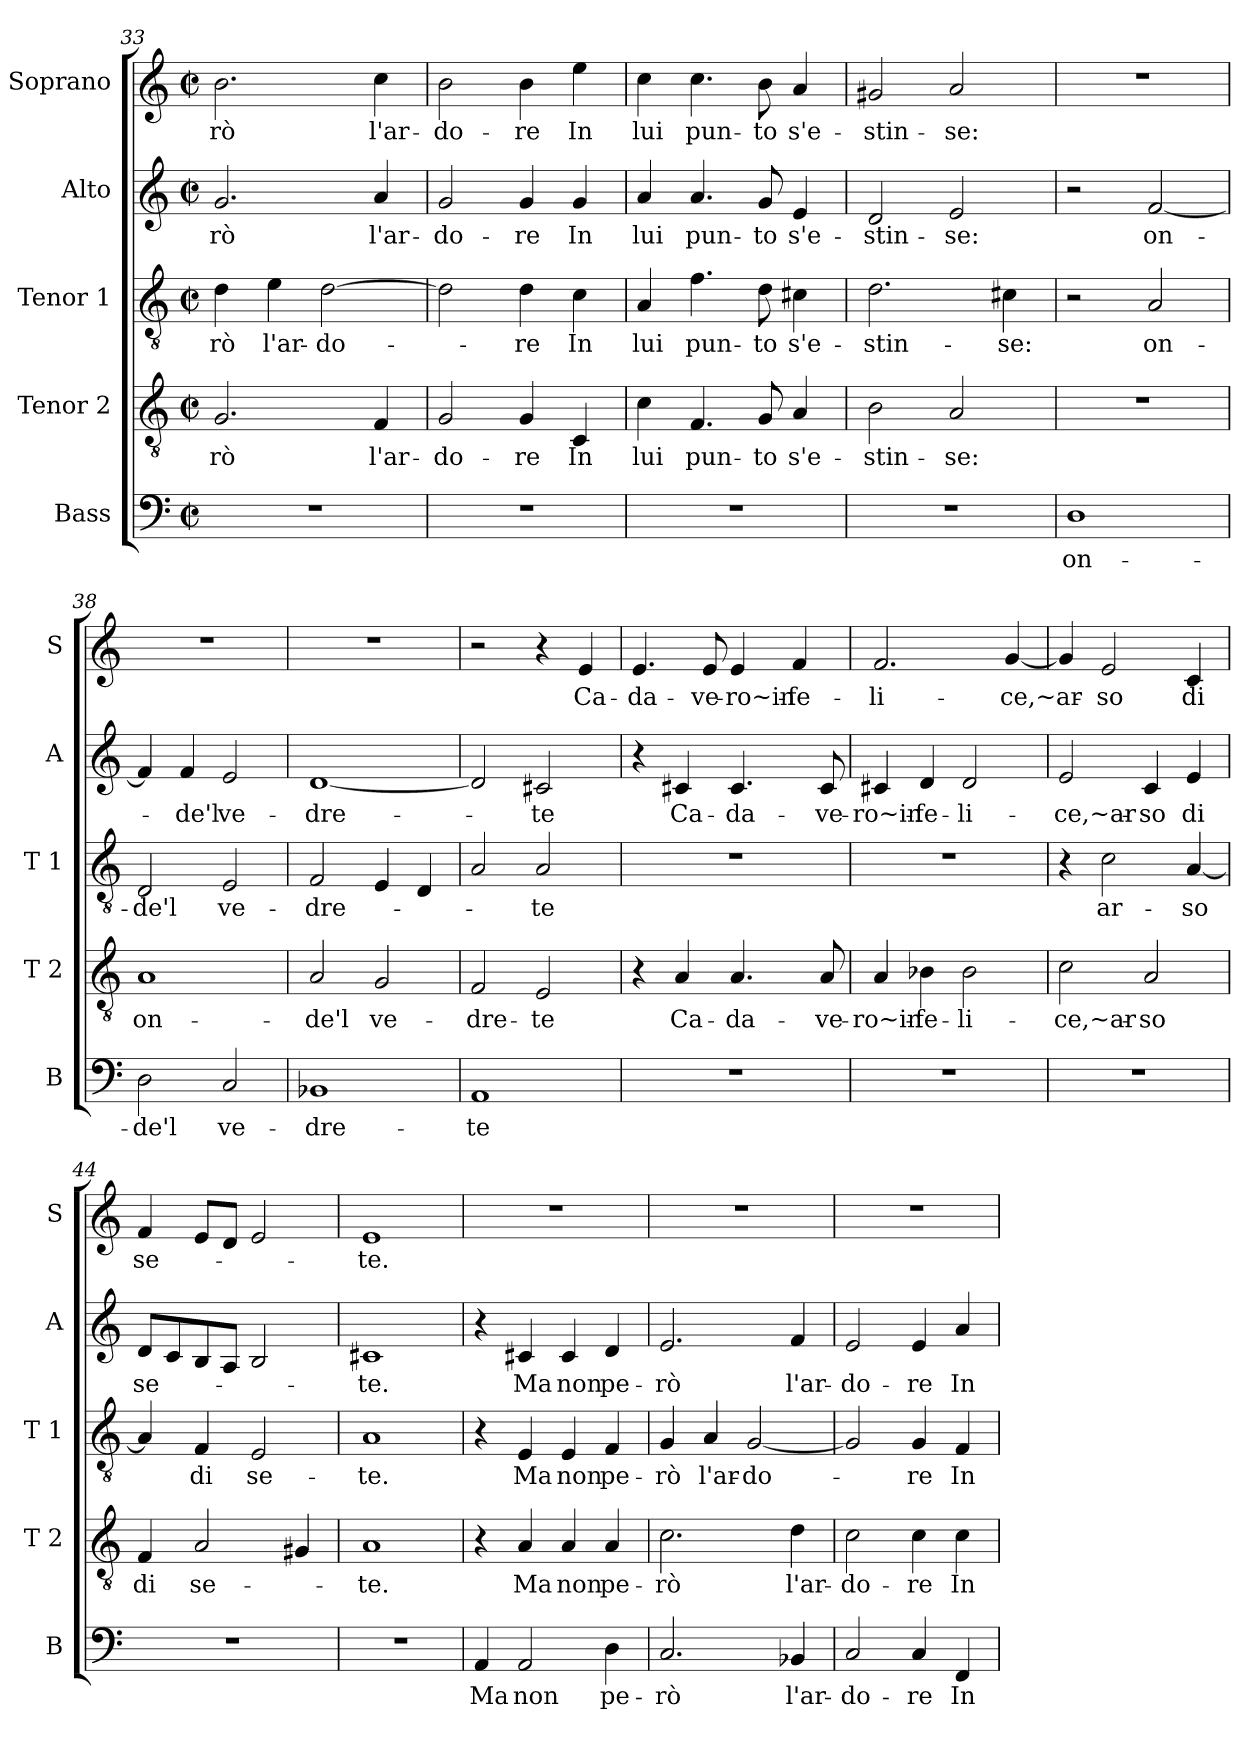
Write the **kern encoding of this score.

**kern	**text	**kern	**text	**kern	**text	**kern	**text	**kern	**text
*part5	*part5	*part4	*part4	*part3	*part3	*part2	*part2	*part1	*part1
*staff5	*staff5	*staff4	*staff4	*staff3	*staff3	*staff2	*staff2	*staff1	*staff1
*I"Bass	*	*I"Tenor 2	*	*I"Tenor 1	*	*I"Alto	*	*I"Soprano	*
*I'B	*	*I'T 2	*	*I'T 1	*	*I'A	*	*I'S	*
*clefF4	*	*clefGv2	*	*clefGv2	*	*clefG2	*	*clefG2	*
*k[]	*	*k[]	*	*k[]	*	*k[]	*	*k[]	*
*C:	*	*C:	*	*C:	*	*C:	*	*C:	*
*M2/2	*	*M2/2	*	*M2/2	*	*M2/2	*	*M2/2	*
*met(c|)	*	*met(c|)	*	*met(c|)	*	*met(c|)	*	*met(c|)	*
=33	=33	=33	=33	=33	=33	=33	=33	=33	=33
!	!	!	!LO:LY:b	!	!LO:LY:b	!	!LO:LY:b	!	!LO:LY:b
1r	.	2.G/	-rò	4d\	-rò	2.g/	-rò	2.b\	-rò
!	!	!	!	!	!LO:LY:b	!	!	!	!
.	.	.	.	4e\	l'ar-	.	.	.	.
!	!	!	!	!	!LO:LY:b	!	!	!	!
.	.	.	.	[2d\	-do-	.	.	.	.
!	!	!	!LO:LY:b	!	!	!	!LO:LY:b	!	!LO:LY:b
.	.	4F/	l'ar-	.	.	4a/	l'ar-	4cc\	l'ar-
!!LO:PB:g=z
=34	=34	=34	=34	=34	=34	=34	=34	=34	=34
!	!	!	!LO:LY:b	!	!	!	!LO:LY:b	!	!LO:LY:b
1r	.	2G/	-do-	2d\]	.	2g/	-do-	2b\	-do-
!	!	!	!LO:LY:b	!	!LO:LY:b	!	!LO:LY:b	!	!LO:LY:b
.	.	4G/	-re	4d\	-re	4g/	-re	4b\	-re
!	!	!	!LO:LY:b	!	!LO:LY:b	!	!LO:LY:b	!	!LO:LY:b
.	.	4C/	In	4c\	In	4g/	In	4ee\	In
=35	=35	=35	=35	=35	=35	=35	=35	=35	=35
!	!	!	!LO:LY:b	!	!LO:LY:b	!	!LO:LY:b	!	!LO:LY:b
1r	.	4c\	lui	4A/	lui	4a/	lui	4cc\	lui
!	!	!	!LO:LY:b	!	!LO:LY:b	!	!LO:LY:b	!	!LO:LY:b
.	.	4.F/	pun-	4.f\	pun-	4.a/	pun-	4.cc\	pun-
!	!	!	!LO:LY:b	!	!LO:LY:b	!	!LO:LY:b	!	!LO:LY:b
.	.	8G/	-to	8d\	-to	8g/	-to	8b\	-to
!	!	!	!LO:LY:b	!	!LO:LY:b	!	!LO:LY:b	!	!LO:LY:b
.	.	4A/	s'e-	4c#X\	s'e-	4e/	s'e-	4a/	s'e-
=36	=36	=36	=36	=36	=36	=36	=36	=36	=36
!	!	!	!LO:LY:b	!	!LO:LY:b	!	!LO:LY:b	!	!LO:LY:b
1r	.	2B\	-stin-	2.d\	-stin-	2d/	-stin-	2g#X/	-stin-
!	!	!	!LO:LY:b	!	!	!	!LO:LY:b	!	!LO:LY:b
.	.	2A/	-se:	.	.	2e/	-se:	2a/	-se:
!	!	!	!	!	!LO:LY:b	!	!	!	!
.	.	.	.	4c#X\	-se:	.	.	.	.
=37	=37	=37	=37	=37	=37	=37	=37	=37	=37
!	!LO:LY:b	!	!	!	!	!	!	!	!
1D	on-	1r	.	2r	.	2r	.	1r	.
!	!	!	!	!	!LO:LY:b	!	!LO:LY:b	!	!
.	.	.	.	2A/	on-	[2f/	on-	.	.
=38	=38	=38	=38	=38	=38	=38	=38	=38	=38
!	!LO:LY:b	!	!LO:LY:b	!	!LO:LY:b	!	!	!	!
2D\	-de'l	1A	on-	2D/	-de'l	4f/]	.	1r	.
!	!	!	!	!	!	!	!LO:LY:b	!	!
.	.	.	.	.	.	4f/	-de'l	.	.
!	!LO:LY:b	!	!	!	!LO:LY:b	!	!LO:LY:b	!	!
2C/	ve-	.	.	2E/	ve-	2e/	ve-	.	.
=39	=39	=39	=39	=39	=39	=39	=39	=39	=39
!	!LO:LY:b	!	!LO:LY:b	!	!LO:LY:b	!	!LO:LY:b	!	!
1BB-X	-dre-	2A/	-de'l	2F/	-dre-	[1d	-dre-	1r	.
!	!	!	!LO:LY:b	!	!	!	!	!	!
.	.	2G/	ve-	4E/	.	.	.	.	.
.	.	.	.	4D/	.	.	.	.	.
=40	=40	=40	=40	=40	=40	=40	=40	=40	=40
!	!LO:LY:b	!	!LO:LY:b	!	!	!	!	!	!
1AA	-te	2F/	-dre-	2A/	.	2d/]	.	2r	.
!	!	!	!LO:LY:b	!	!LO:LY:b	!	!LO:LY:b	!	!
.	.	2E/	-te	2A/	-te	2c#X/	-te	4r	.
!	!	!	!	!	!	!	!	!	!LO:LY:b
.	.	.	.	.	.	.	.	4e/	Ca-
!!LO:LB:g=z
=41	=41	=41	=41	=41	=41	=41	=41	=41	=41
!	!	!	!	!	!	!	!	!	!LO:LY:b
1r	.	4r	.	1r	.	4r	.	4.e/	-da-
!	!	!	!LO:LY:b	!	!	!	!LO:LY:b	!	!
.	.	4A/	Ca-	.	.	4c#X/	Ca-	.	.
!	!	!	!	!	!	!	!	!	!LO:LY:b
.	.	.	.	.	.	.	.	8e/	-ve-
!	!	!	!LO:LY:b	!	!	!	!LO:LY:b	!	!LO:LY:b
.	.	4.A/	-da-	.	.	4.c#/	-da-	4e/	-ro~in-
!	!	!	!	!	!	!	!	!	!LO:LY:b
.	.	.	.	.	.	.	.	4f/	-fe-
!	!	!	!LO:LY:b	!	!	!	!LO:LY:b	!	!
.	.	8A/	-ve-	.	.	8c#/	-ve-	.	.
=42	=42	=42	=42	=42	=42	=42	=42	=42	=42
!	!	!	!LO:LY:b	!	!	!	!LO:LY:b	!	!LO:LY:b
1r	.	4A/	-ro~in-	1r	.	4c#X/	-ro~in-	2.f/	-li-
!	!	!	!LO:LY:b	!	!	!	!LO:LY:b	!	!
.	.	4B-X\	-fe-	.	.	4d/	-fe-	.	.
!	!	!	!LO:LY:b	!	!	!	!LO:LY:b	!	!
.	.	2B-\	-li-	.	.	2d/	-li-	.	.
!	!	!	!	!	!	!	!	!	!LO:LY:b
.	.	.	.	.	.	.	.	[4g/	-ce,~ar-
=43	=43	=43	=43	=43	=43	=43	=43	=43	=43
!	!	!	!LO:LY:b	!	!	!	!LO:LY:b	!	!
1r	.	2c\	-ce,~ar-	4r	.	2e/	-ce,~ar-	4g/]	.
!	!	!	!	!	!LO:LY:b	!	!	!	!LO:LY:b
.	.	.	.	2c\	ar-	.	.	2e/	-so
!	!	!	!LO:LY:b	!	!	!	!LO:LY:b	!	!
.	.	2A/	-so	.	.	4c/	-so	.	.
!	!	!	!	!	!LO:LY:b	!	!LO:LY:b	!	!LO:LY:b
.	.	.	.	[4A/	-so	4e/	di	4c/	di
=44	=44	=44	=44	=44	=44	=44	=44	=44	=44
!	!	!	!LO:LY:b	!	!	!	!LO:LY:b	!	!LO:LY:b
1r	.	4F/	di	4A/]	.	8d/L	se-	4f/	se-
.	.	.	.	.	.	8c/	.	.	.
!	!	!	!LO:LY:b	!	!LO:LY:b	!	!	!	!
.	.	2A/	se-	4F/	di	8B/	.	8e/L	.
.	.	.	.	.	.	8A/J	.	8d/J	.
!	!	!	!	!	!LO:LY:b	!	!	!	!
.	.	.	.	2E/	se-	2B/	.	2e/	.
.	.	4G#X/	.	.	.	.	.	.	.
=45	=45	=45	=45	=45	=45	=45	=45	=45	=45
!	!	!	!LO:LY:b	!	!LO:LY:b	!	!LO:LY:b	!	!LO:LY:b
1r	.	1A	-te.	1A	-te.	1c#X	-te.	1e	-te.
=46	=46	=46	=46	=46	=46	=46	=46	=46	=46
!	!LO:LY:b	!	!	!	!	!	!	!	!
4AA/	Ma	4r	.	4r	.	4r	.	1r	.
!	!LO:LY:b	!	!LO:LY:b	!	!LO:LY:b	!	!LO:LY:b	!	!
2AA/	non	4A/	Ma	4E/	Ma	4c#X/	Ma	.	.
!	!	!	!LO:LY:b	!	!LO:LY:b	!	!LO:LY:b	!	!
.	.	4A/	non	4E/	non	4c#/	non	.	.
!	!LO:LY:b	!	!LO:LY:b	!	!LO:LY:b	!	!LO:LY:b	!	!
4D\	pe-	4A/	pe-	4F/	pe-	4d/	pe-	.	.
!!LO:LB:g=z
=47	=47	=47	=47	=47	=47	=47	=47	=47	=47
!	!LO:LY:b	!	!LO:LY:b	!	!LO:LY:b	!	!LO:LY:b	!	!
2.C/	-rò	2.c\	-rò	4G/	-rò	2.e/	-rò	1r	.
!	!	!	!	!	!LO:LY:b	!	!	!	!
.	.	.	.	4A/	l'ar-	.	.	.	.
!	!	!	!	!	!LO:LY:b	!	!	!	!
.	.	.	.	[2G/	-do-	.	.	.	.
!	!LO:LY:b	!	!LO:LY:b	!	!	!	!LO:LY:b	!	!
4BB-X/	l'ar-	4d\	l'ar-	.	.	4f/	l'ar-	.	.
=48	=48	=48	=48	=48	=48	=48	=48	=48	=48
!	!LO:LY:b	!	!LO:LY:b	!	!	!	!LO:LY:b	!	!
2C/	-do-	2c\	-do-	2G/]	.	2e/	-do-	1r	.
!	!LO:LY:b	!	!LO:LY:b	!	!LO:LY:b	!	!LO:LY:b	!	!
4C/	-re	4c\	-re	4G/	-re	4e/	-re	.	.
!	!LO:LY:b	!	!LO:LY:b	!	!LO:LY:b	!	!LO:LY:b	!	!
4FF/	In	4c\	In	4F/	In	4a/	In	.	.
=	=	=	=	=	=	=	=	=	=
*-	*-	*-	*-	*-	*-	*-	*-	*-	*-
